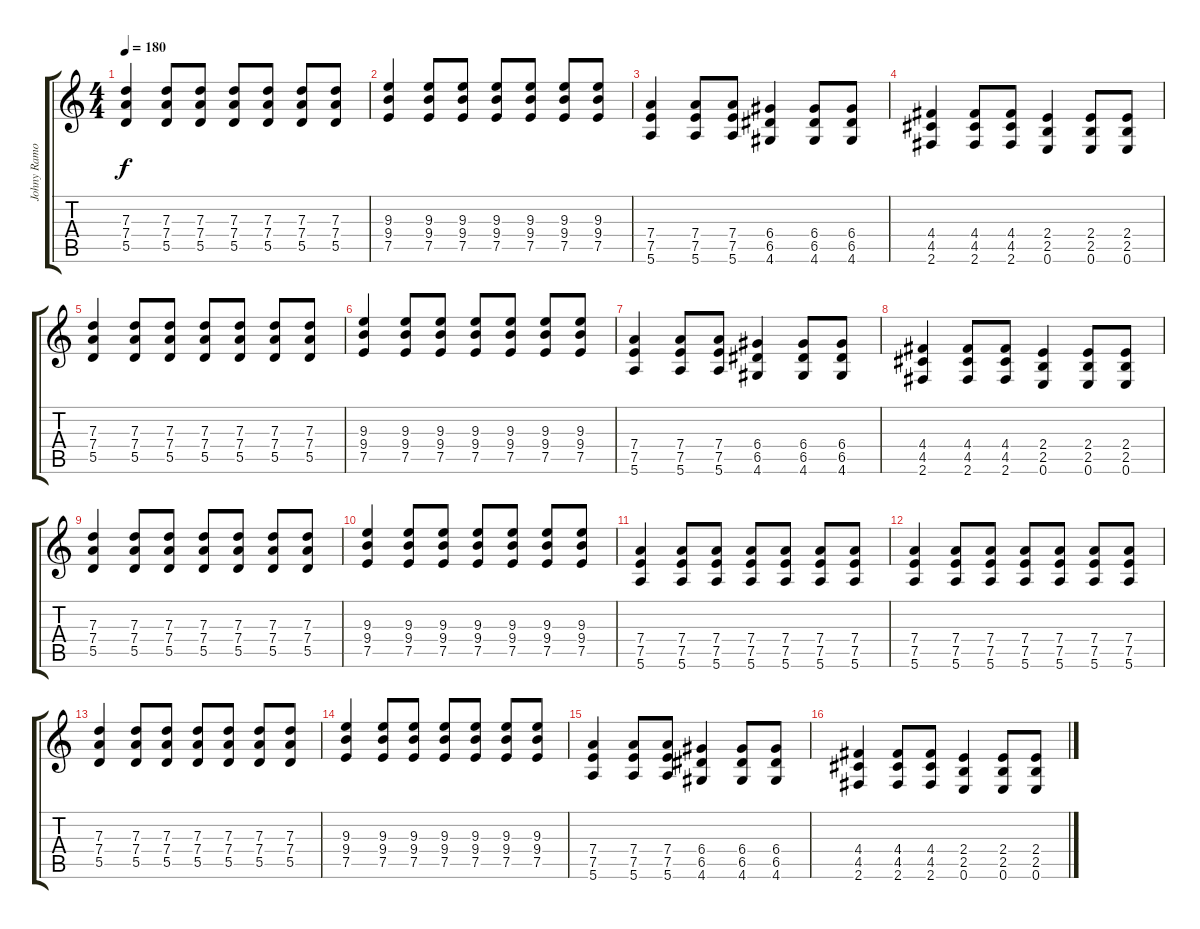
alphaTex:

\track ("Johny Ramone" "Johny Ramo") {instrument distortionguitar}
\staff {score tabs}
\tuning (E4 B3 G3 D3 A2 E2) {hide}
\ts (4 4)
\tempo 180
\clef g2
\ks c
(7.3 7.4 5.5).4{dy f} (7.3 7.4 5.5).8 (7.3 7.4 5.5).8 (7.3 7.4 5.5).8 (7.3 7.4 5.5).8 (7.3 7.4 5.5).8 (7.3 7.4 5.5).8 |
(9.3 9.4 7.5).4 (9.3 9.4 7.5).8 (9.3 9.4 7.5).8 (9.3 9.4 7.5).8 (9.3 9.4 7.5).8 (9.3 9.4 7.5).8 (9.3 9.4 7.5).8 |
(7.4 7.5 5.6).4 (7.4 7.5 5.6).8 (7.4 7.5 5.6).8 (6.4 6.5 4.6).4 (6.4 6.5 4.6).8 (6.4 6.5 4.6).8 |
(4.4 4.5 2.6).4 (4.4 4.5 2.6).8 (4.4 4.5 2.6).8 (2.4 2.5 0.6).4 (2.4 2.5 0.6).8 (2.4 2.5 0.6).8 |
(7.3 7.4 5.5).4 (7.3 7.4 5.5).8 (7.3 7.4 5.5).8 (7.3 7.4 5.5).8 (7.3 7.4 5.5).8 (7.3 7.4 5.5).8 (7.3 7.4 5.5).8 |
(9.3 9.4 7.5).4 (9.3 9.4 7.5).8 (9.3 9.4 7.5).8 (9.3 9.4 7.5).8 (9.3 9.4 7.5).8 (9.3 9.4 7.5).8 (9.3 9.4 7.5).8 |
(7.4 7.5 5.6).4 (7.4 7.5 5.6).8 (7.4 7.5 5.6).8 (6.4 6.5 4.6).4 (6.4 6.5 4.6).8 (6.4 6.5 4.6).8 |
(4.4 4.5 2.6).4 (4.4 4.5 2.6).8 (4.4 4.5 2.6).8 (2.4 2.5 0.6).4 (2.4 2.5 0.6).8 (2.4 2.5 0.6).8 |
(7.3 7.4 5.5).4 (7.3 7.4 5.5).8 (7.3 7.4 5.5).8 (7.3 7.4 5.5).8 (7.3 7.4 5.5).8 (7.3 7.4 5.5).8 (7.3 7.4 5.5).8 |
(9.3 9.4 7.5).4 (9.3 9.4 7.5).8 (9.3 9.4 7.5).8 (9.3 9.4 7.5).8 (9.3 9.4 7.5).8 (9.3 9.4 7.5).8 (9.3 9.4 7.5).8 |
(7.4 7.5 5.6).4 (7.4 7.5 5.6).8 (7.4 7.5 5.6).8 (7.4 7.5 5.6).8 (7.4 7.5 5.6).8 (7.4 7.5 5.6).8 (7.4 7.5 5.6).8 |
(7.4 7.5 5.6).4 (7.4 7.5 5.6).8 (7.4 7.5 5.6).8 (7.4 7.5 5.6).8 (7.4 7.5 5.6).8 (7.4 7.5 5.6).8 (7.4 7.5 5.6).8 |
(7.3 7.4 5.5).4 (7.3 7.4 5.5).8 (7.3 7.4 5.5).8 (7.3 7.4 5.5).8 (7.3 7.4 5.5).8 (7.3 7.4 5.5).8 (7.3 7.4 5.5).8 |
(9.3 9.4 7.5).4 (9.3 9.4 7.5).8 (9.3 9.4 7.5).8 (9.3 9.4 7.5).8 (9.3 9.4 7.5).8 (9.3 9.4 7.5).8 (9.3 9.4 7.5).8 |
(7.4 7.5 5.6).4 (7.4 7.5 5.6).8 (7.4 7.5 5.6).8 (6.4 6.5 4.6).4 (6.4 6.5 4.6).8 (6.4 6.5 4.6).8 |
(4.4 4.5 2.6).4 (4.4 4.5 2.6).8 (4.4 4.5 2.6).8 (2.4 2.5 0.6).4 (2.4 2.5 0.6).8 (2.4 2.5 0.6).8
